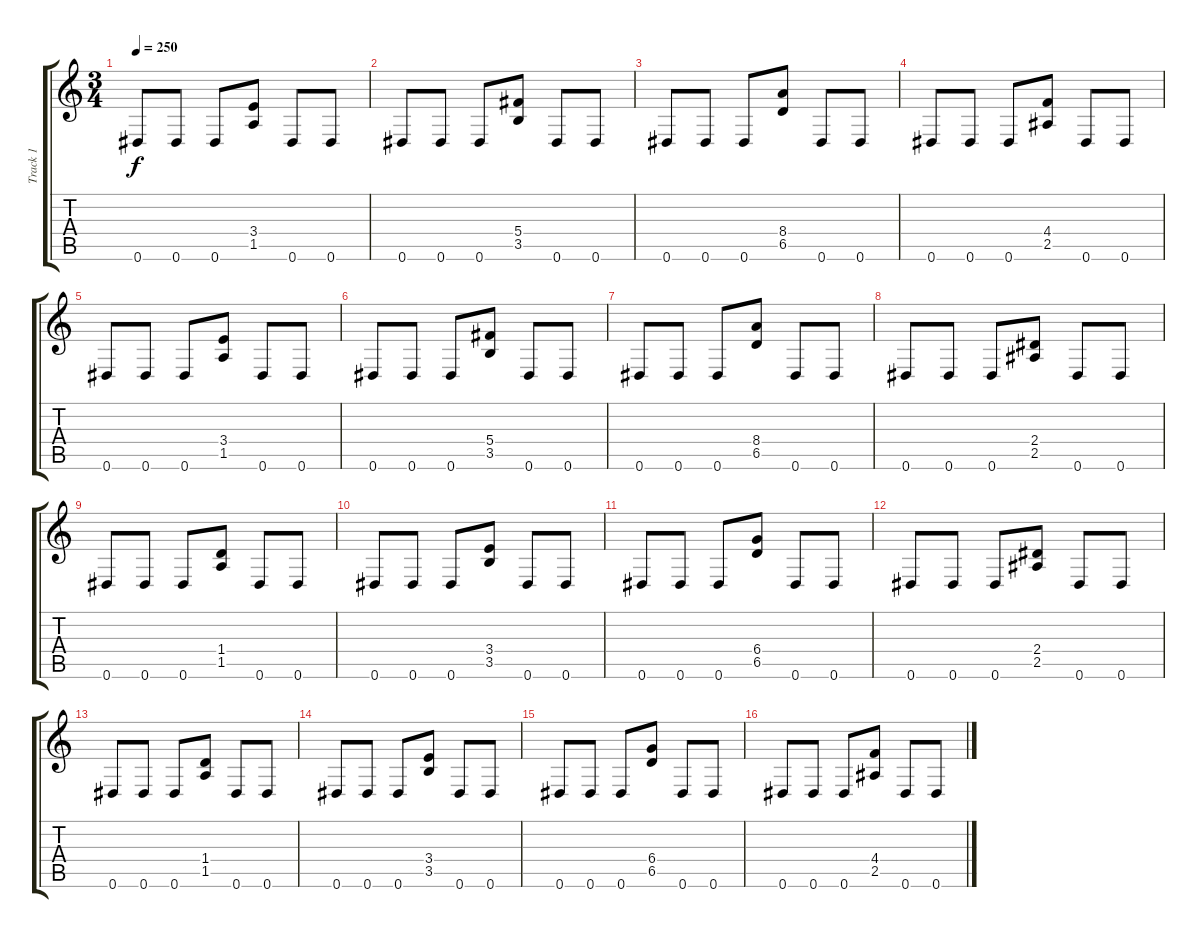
\track ("Track 1" "Track 1") {instrument distortionguitar}
\staff {score tabs}
\tuning (Eb4 Bb3 Gb3 Db3 Ab2 Eb2) {hide}
\ts (3 4)
\tempo 250
\clef g2
\ks c
0.6.8{dy f} 0.6.8 0.6.8 (3.4 1.5).8 0.6.8 0.6.8 |
0.6.8 0.6.8 0.6.8 (5.4 3.5).8 0.6.8 0.6.8 |
0.6.8 0.6.8 0.6.8 (8.4 6.5).8 0.6.8 0.6.8 |
0.6.8 0.6.8 0.6.8 (4.4 2.5).8 0.6.8 0.6.8 |
0.6.8 0.6.8 0.6.8 (3.4 1.5).8 0.6.8 0.6.8 |
0.6.8 0.6.8 0.6.8 (5.4 3.5).8 0.6.8 0.6.8 |
0.6.8 0.6.8 0.6.8 (8.4 6.5).8 0.6.8 0.6.8 |
0.6.8 0.6.8 0.6.8 (2.4 2.5).8 0.6.8 0.6.8 |
0.6.8 0.6.8 0.6.8 (1.4 1.5).8 0.6.8 0.6.8 |
0.6.8 0.6.8 0.6.8 (3.4 3.5).8 0.6.8 0.6.8 |
0.6.8 0.6.8 0.6.8 (6.4 6.5).8 0.6.8 0.6.8 |
0.6.8 0.6.8 0.6.8 (2.4 2.5).8 0.6.8 0.6.8 |
0.6.8 0.6.8 0.6.8 (1.4 1.5).8 0.6.8 0.6.8 |
0.6.8 0.6.8 0.6.8 (3.4 3.5).8 0.6.8 0.6.8 |
0.6.8 0.6.8 0.6.8 (6.4 6.5).8 0.6.8 0.6.8 |
0.6.8 0.6.8 0.6.8 (4.4 2.5).8 0.6.8 0.6.8
